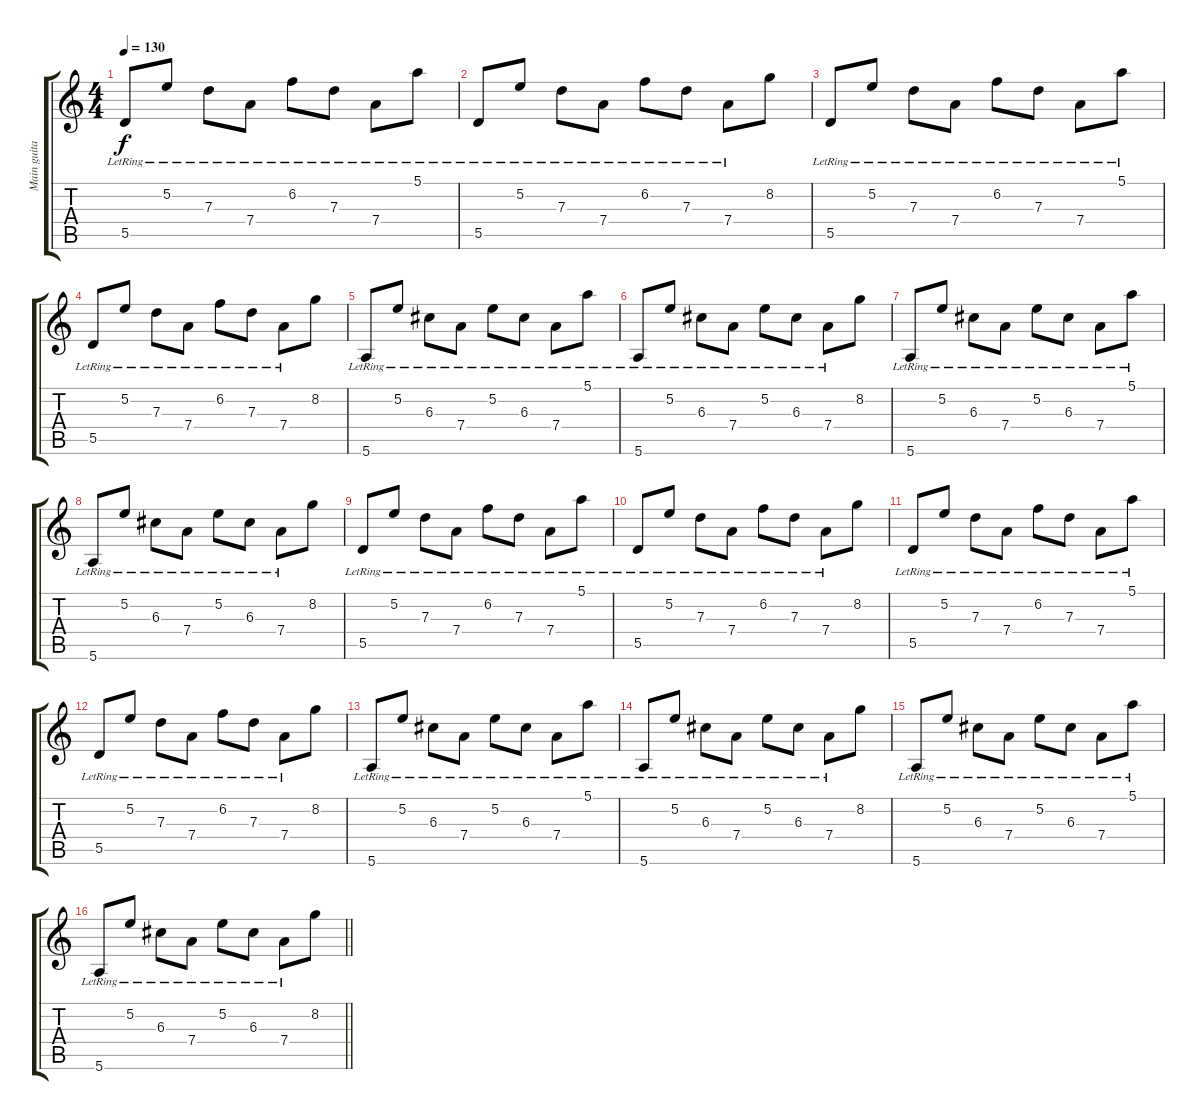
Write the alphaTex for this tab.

\track ("Main guitar" "Main guita") {instrument acousticguitarsteel}
\staff {score tabs}
\tuning (E4 B3 G3 D3 A2 E2) {hide}
\ts (4 4)
\tempo 130
\clef g2
\ks c
5.5{lr}.8{dy f} 5.2{lr}.8 7.3{lr}.8 7.4{lr}.8 6.2{lr}.8 7.3{lr}.8 7.4{lr}.8 5.1{lr}.8 |
5.5{lr}.8 5.2{lr}.8 7.3{lr}.8 7.4{lr}.8 6.2{lr}.8 7.3{lr}.8 7.4{lr}.8 8.2.8 |
5.5{lr}.8 5.2{lr}.8 7.3{lr}.8 7.4{lr}.8 6.2{lr}.8 7.3{lr}.8 7.4{lr}.8 5.1{lr}.8 |
5.5{lr}.8 5.2{lr}.8 7.3{lr}.8 7.4{lr}.8 6.2{lr}.8 7.3{lr}.8 7.4{lr}.8 8.2.8 |
5.6{lr}.8 5.2{lr}.8 6.3{lr}.8 7.4{lr}.8 5.2{lr}.8 6.3{lr}.8 7.4{lr}.8 5.1{lr}.8 |
5.6{lr}.8 5.2{lr}.8 6.3{lr}.8 7.4{lr}.8 5.2{lr}.8 6.3{lr}.8 7.4{lr}.8 8.2.8 |
5.6{lr}.8 5.2{lr}.8 6.3{lr}.8 7.4{lr}.8 5.2{lr}.8 6.3{lr}.8 7.4{lr}.8 5.1{lr}.8 |
5.6{lr}.8 5.2{lr}.8 6.3{lr}.8 7.4{lr}.8 5.2{lr}.8 6.3{lr}.8 7.4{lr}.8 8.2.8 |
5.5{lr}.8 5.2{lr}.8 7.3{lr}.8 7.4{lr}.8 6.2{lr}.8 7.3{lr}.8 7.4{lr}.8 5.1{lr}.8 |
5.5{lr}.8 5.2{lr}.8 7.3{lr}.8 7.4{lr}.8 6.2{lr}.8 7.3{lr}.8 7.4{lr}.8 8.2.8 |
5.5{lr}.8 5.2{lr}.8 7.3{lr}.8 7.4{lr}.8 6.2{lr}.8 7.3{lr}.8 7.4{lr}.8 5.1{lr}.8 |
5.5{lr}.8 5.2{lr}.8 7.3{lr}.8 7.4{lr}.8 6.2{lr}.8 7.3{lr}.8 7.4{lr}.8 8.2.8 |
5.6{lr}.8 5.2{lr}.8 6.3{lr}.8 7.4{lr}.8 5.2{lr}.8 6.3{lr}.8 7.4{lr}.8 5.1{lr}.8 |
5.6{lr}.8 5.2{lr}.8 6.3{lr}.8 7.4{lr}.8 5.2{lr}.8 6.3{lr}.8 7.4{lr}.8 8.2.8 |
5.6{lr}.8 5.2{lr}.8 6.3{lr}.8 7.4{lr}.8 5.2{lr}.8 6.3{lr}.8 7.4{lr}.8 5.1{lr}.8 |
\barLineRight lightlight
5.6{lr}.8 5.2{lr}.8 6.3{lr}.8 7.4{lr}.8 5.2{lr}.8 6.3{lr}.8 7.4{lr}.8 8.2.8
